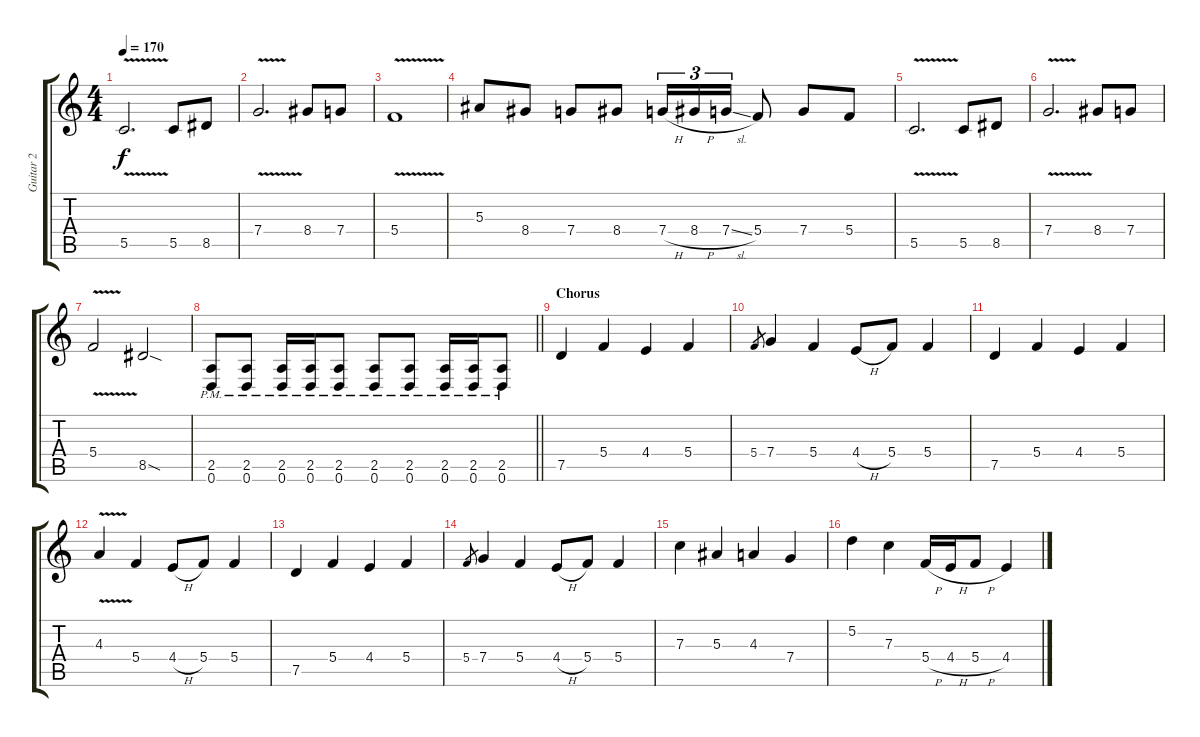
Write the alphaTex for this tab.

\track ("Guitar 2" "Guitar 2") {instrument distortionguitar}
\staff {score tabs}
\tuning (D4 A3 F3 C3 G2 D2) {hide}
\ts (4 4)
\tempo 170
\clef g2
\ks c
5.5{v}.2{d dy f} 5.5.8 8.5.8 |
7.4{v}.2{d} 8.4.8 7.4.8 |
5.4{v}.1 |
5.3.8 8.4.8 7.4.8 8.4.8 7.4{h}.16{tu (3 2)} 8.4{h}.16{tu (3 2)} 7.4{sl}.16{tu (3 2)} 5.4.8 7.4.8 5.4.8 |
5.5{v}.2{d} 5.5.8 8.5.8 |
7.4{v}.2{d} 8.4.8 7.4.8 |
5.4{v}.2 8.5{sod}.2 |
\barLineRight lightlight
(2.5{pm} 0.6{pm}).8 (2.5{pm} 0.6{pm}).8 (2.5{pm} 0.6{pm}).16 (2.5{pm} 0.6{pm}).16 (2.5{pm} 0.6{pm}).8 (2.5{pm} 0.6{pm}).8 (2.5{pm} 0.6{pm}).8 (2.5{pm} 0.6{pm}).16 (2.5{pm} 0.6{pm}).16 (2.5{pm} 0.6{pm}).8 |
\section ("" "Chorus")
7.5.4 5.4.4 4.4.4 5.4.4 |
5.4.8{gr} 7.4.4 5.4.4 4.4{h}.8 5.4.8 5.4.4 |
7.5.4 5.4.4 4.4.4 5.4.4 |
4.3{v}.4 5.4.4 4.4{h}.8 5.4.8 5.4.4 |
7.5.4 5.4.4 4.4.4 5.4.4 |
5.4.8{gr} 7.4.4 5.4.4 4.4{h}.8 5.4.8 5.4.4 |
7.3.4 5.3.4 4.3.4 7.4.4 |
5.2.4 7.3.4 5.4{h}.16 4.4{h}.16 5.4{h}.8 4.4.4
